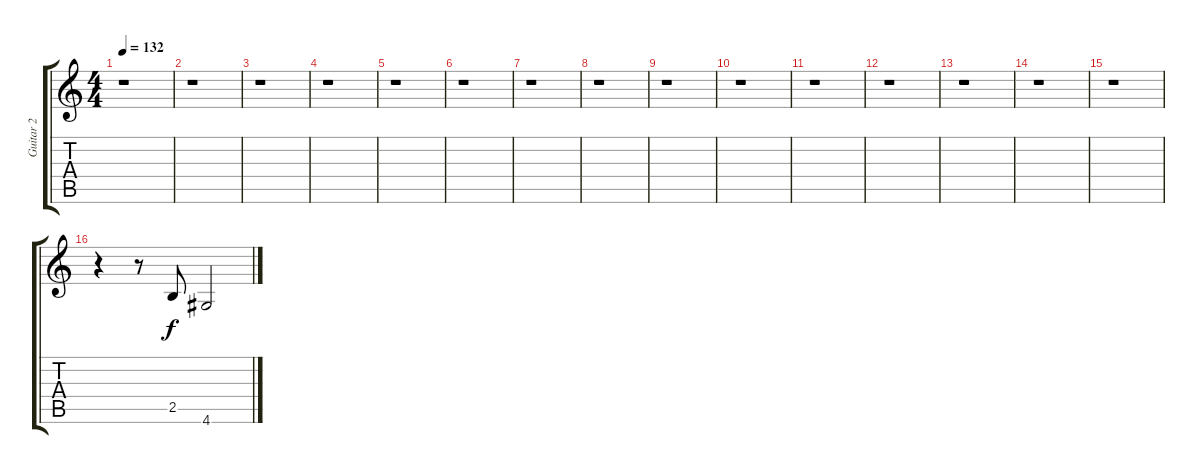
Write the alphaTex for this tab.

\track ("Guitar 2" "Guitar 2") {instrument electricguitarclean}
\staff {score tabs}
\tuning (E4 B3 G3 D3 A2 E2) {hide}
\ts (4 4)
\tempo 132
\clef g2
\ks c
r.1{dy f} |
r.1 |
r.1 |
r.1 |
r.1 |
r.1 |
r.1 |
r.1 |
r.1 |
r.1 |
r.1 |
r.1 |
r.1 |
r.1 |
r.1 |
r.4 r.8 2.5.8 4.6.2
